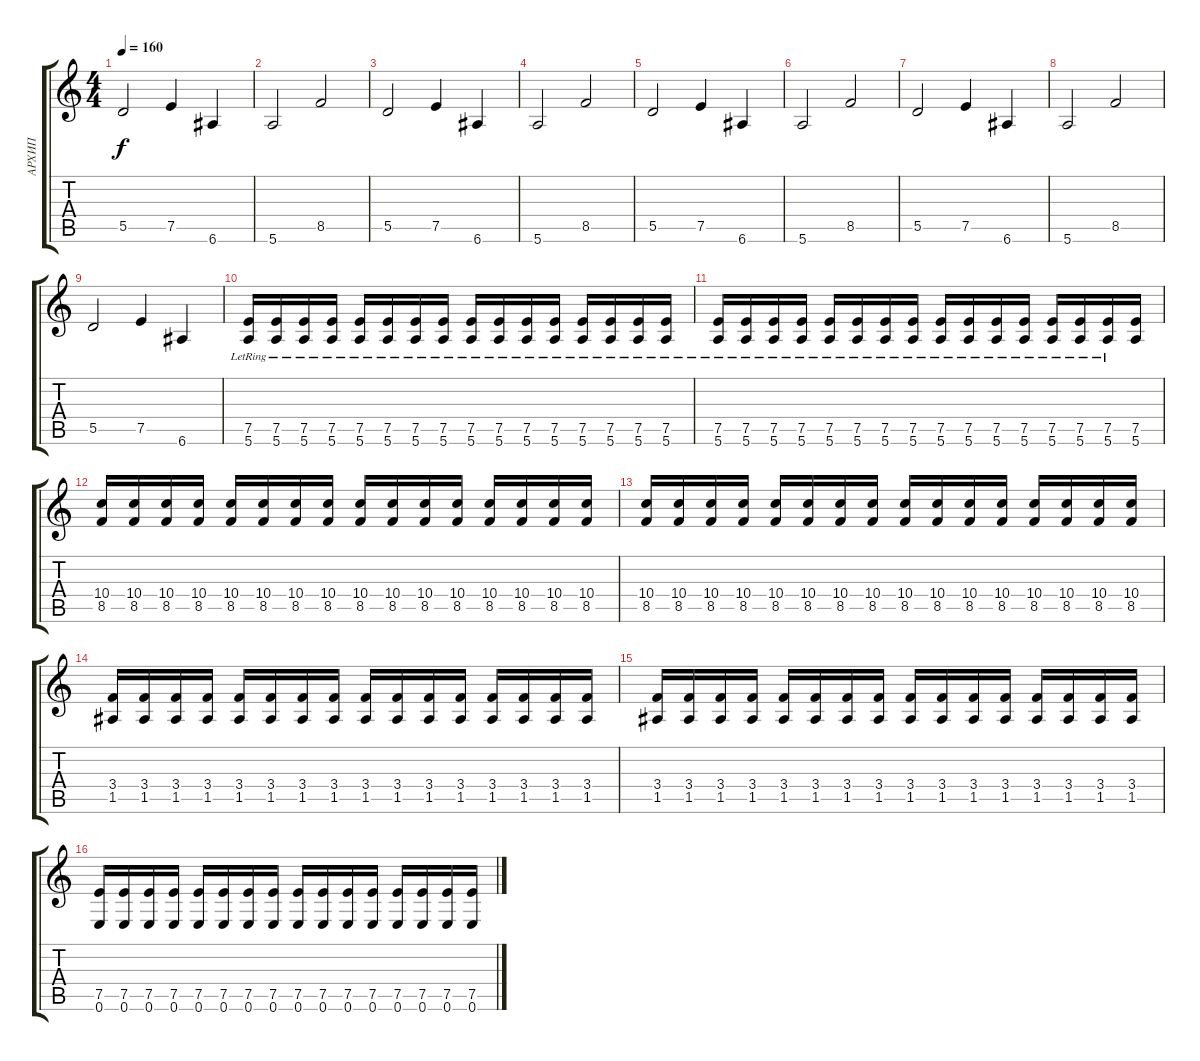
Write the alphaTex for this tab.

\track ("АРХИП" "АРХИП") {instrument distortionguitar}
\staff {score tabs}
\tuning (E4 B3 G3 D3 A2 E2) {hide}
\ts (4 4)
\tempo 160
\clef g2
\ks c
5.5.2{dy f} 7.5.4 6.6.4 |
5.6.2 8.5.2 |
5.5.2 7.5.4 6.6.4 |
5.6.2 8.5.2 |
5.5.2 7.5.4 6.6.4 |
5.6.2 8.5.2 |
5.5.2 7.5.4 6.6.4 |
5.6.2 8.5.2 |
5.5.2 7.5.4 6.6.4 |
(7.5{lr} 5.6{lr}).16 (7.5{lr} 5.6{lr}).16 (7.5 5.6{lr}).16 (7.5{lr} 5.6).16 (7.5{lr} 5.6{lr}).16 (7.5{lr} 5.6{lr}).16 (7.5{lr} 5.6).16 (7.5{lr} 5.6{lr}).16 (7.5{lr} 5.6{lr}).16 (7.5{lr} 5.6{lr}).16 (7.5{lr} 5.6{lr}).16 (7.5{lr} 5.6{lr}).16 (7.5{lr} 5.6).16 (7.5{lr} 5.6{lr}).16 (7.5{lr} 5.6{lr}).16 (7.5{lr} 5.6{lr}).16 |
(7.5{lr} 5.6{lr}).16 (7.5{lr} 5.6{lr}).16 (7.5 5.6{lr}).16 (7.5{lr} 5.6).16 (7.5{lr} 5.6{lr}).16 (7.5{lr} 5.6{lr}).16 (7.5{lr} 5.6).16 (7.5{lr} 5.6{lr}).16 (7.5{lr} 5.6{lr}).16 (7.5{lr} 5.6{lr}).16 (7.5{lr} 5.6{lr}).16 (7.5{lr} 5.6{lr}).16 (7.5{lr} 5.6).16 (7.5{lr} 5.6{lr}).16 (7.5{lr} 5.6{lr}).16 (7.5 5.6).16 |
(10.4 8.5).16 (10.4 8.5).16 (10.4 8.5).16 (10.4 8.5).16 (10.4 8.5).16 (10.4 8.5).16 (10.4 8.5).16 (10.4 8.5).16 (10.4 8.5).16 (10.4 8.5).16 (10.4 8.5).16 (10.4 8.5).16 (10.4 8.5).16 (10.4 8.5).16 (10.4 8.5).16 (10.4 8.5).16 |
(10.4 8.5).16 (10.4 8.5).16 (10.4 8.5).16 (10.4 8.5).16 (10.4 8.5).16 (10.4 8.5).16 (10.4 8.5).16 (10.4 8.5).16 (10.4 8.5).16 (10.4 8.5).16 (10.4 8.5).16 (10.4 8.5).16 (10.4 8.5).16 (10.4 8.5).16 (10.4 8.5).16 (10.4 8.5).16 |
(3.4 1.5).16 (3.4 1.5).16 (3.4 1.5).16 (3.4 1.5).16 (3.4 1.5).16 (3.4 1.5).16 (3.4 1.5).16 (3.4 1.5).16 (3.4 1.5).16 (3.4 1.5).16 (3.4 1.5).16 (3.4 1.5).16 (3.4 1.5).16 (3.4 1.5).16 (3.4 1.5).16 (3.4 1.5).16 |
(3.4 1.5).16 (3.4 1.5).16 (3.4 1.5).16 (3.4 1.5).16 (3.4 1.5).16 (3.4 1.5).16 (3.4 1.5).16 (3.4 1.5).16 (3.4 1.5).16 (3.4 1.5).16 (3.4 1.5).16 (3.4 1.5).16 (3.4 1.5).16 (3.4 1.5).16 (3.4 1.5).16 (3.4 1.5).16 |
(7.5 0.6).16 (7.5 0.6).16 (7.5 0.6).16 (7.5 0.6).16 (7.5 0.6).16 (7.5 0.6).16 (7.5 0.6).16 (7.5 0.6).16 (7.5 0.6).16 (7.5 0.6).16 (7.5 0.6).16 (7.5 0.6).16 (7.5 0.6).16 (7.5 0.6).16 (7.5 0.6).16 (7.5 0.6).16
